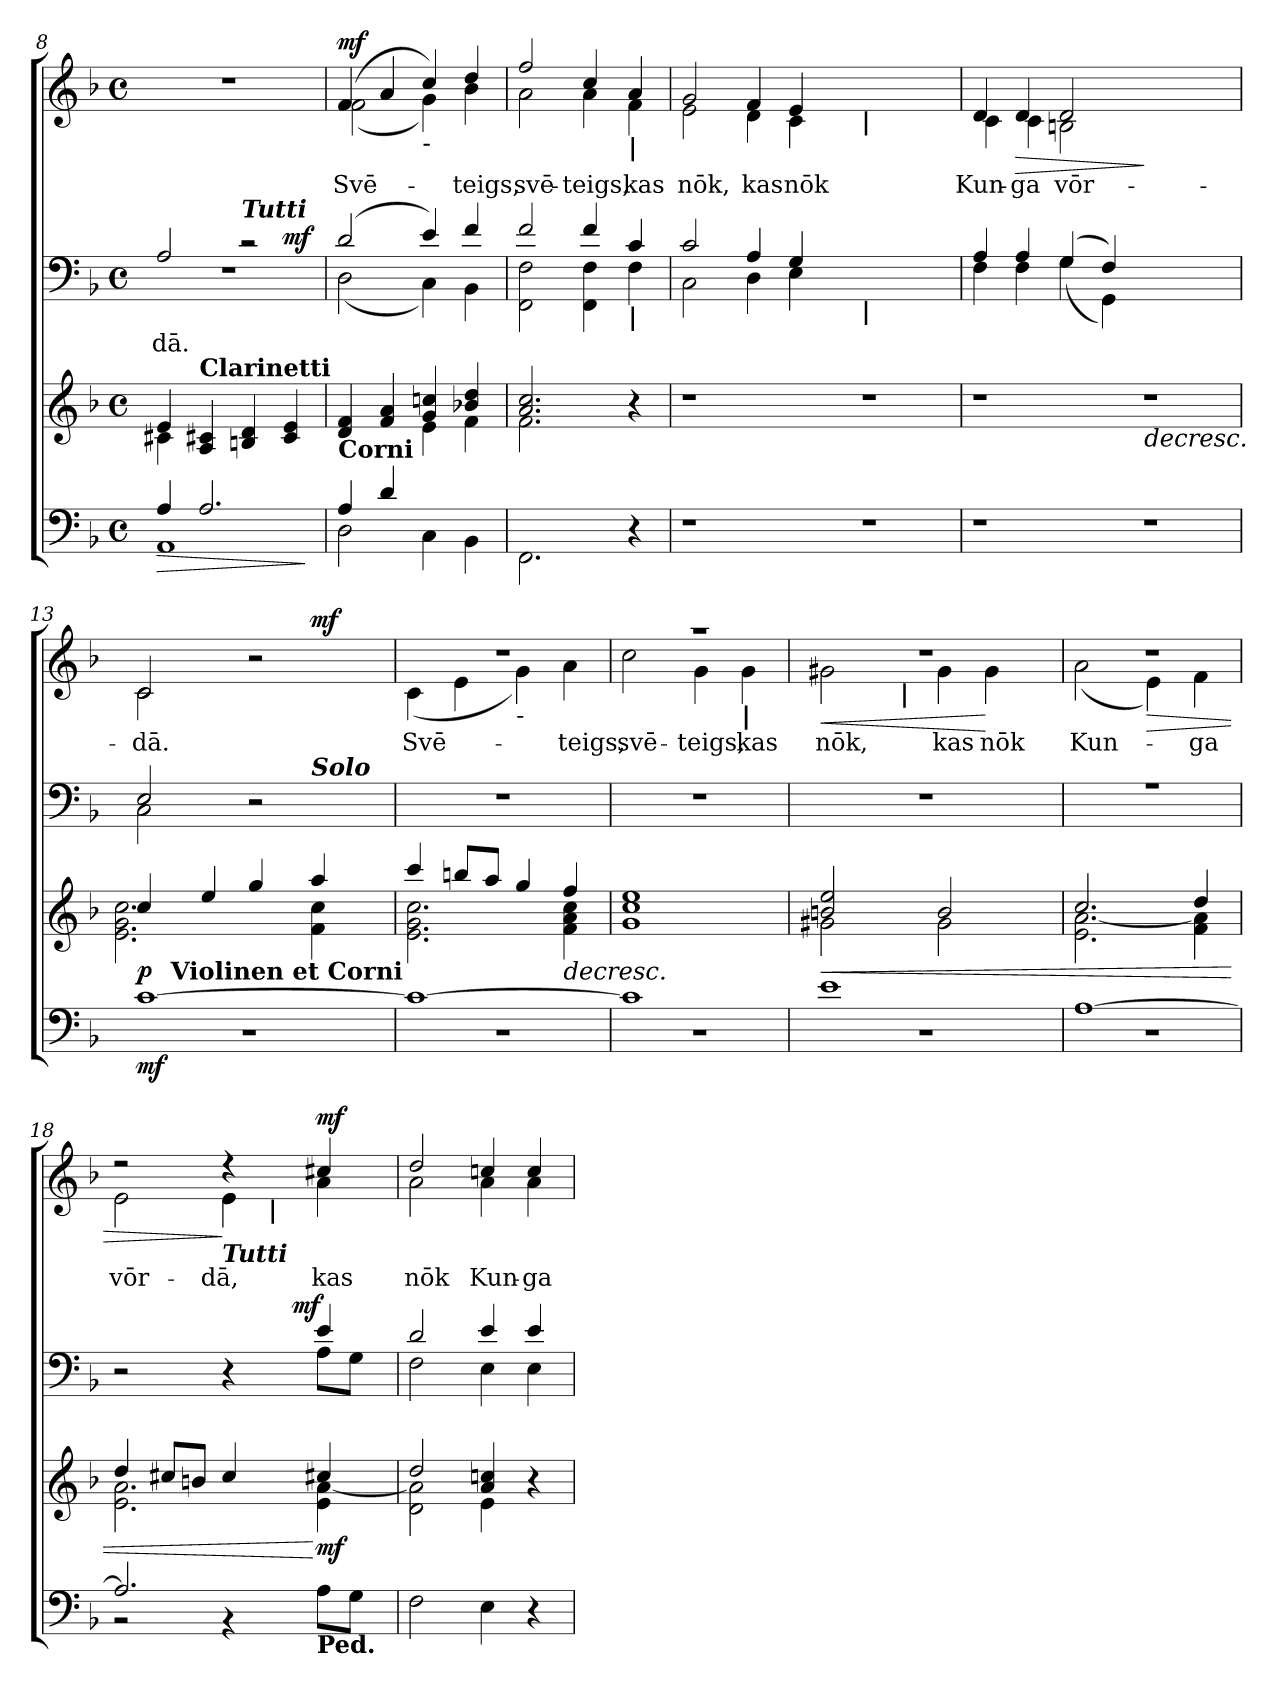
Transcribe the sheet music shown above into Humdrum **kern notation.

**kern	**dynam	**kern	**dynam	**kern	**text	**dynam	**kern	**text	**dynam
*part4	*part4	*part3	*part3	*part2	*part2	*part2	*part1	*part1	*part1
*staff4	*staff4	*staff3	*staff3	*staff2	*staff2	*staff2	*staff1	*staff1	*staff1
*clefF4	*	*clefG2	*	*clefF4	*	*	*clefG2	*	*
*k[b-]	*	*k[b-]	*	*k[b-]	*	*	*k[b-]	*	*
*F:	*	*F:	*	*F:	*	*	*F:	*	*
*M4/4	*	*M4/4	*	*M4/4	*	*	*M4/4	*	*
*met(c)	*	*met(c)	*	*met(c)	*	*	*met(c)	*	*
=8	=8	=8	=8	=8	=8	=8	=8	=8	=8
!	!LO:HP:b	!	!	!	!	!	!	!	!
*^	*	*^	*	*	*	*	*	*	*
!	!	!	!	!	!	!	!LO:LY:a:color=#000000	!	!	!	!
*	*	*	*	*	*	*^	*	*	*^	*	*
*	*	*	*	*	*	*	*^	*	*	*	*	*	*
4Ai/	1AAi	>	4ei/	4c#Xi\	.	2Ai/	1r	2.ryy	-dā.	.	1r	1ryy	.	.
!	!	!	!LO:TX:a:B:t=Clarinetti	!	!	!	!	!	!	!	!	!	!	!
2.Ai/	.	.	4Ai/ 4c#Xi	4ryy	.	.	.	.	.	.	.	.	.	.
!	!	!	!	!	!	!LO:TX:a:Bi:t=Tutti	!	!	!	!	!	!	!	!
.	.	.	4Bni/ 4di	2ryy	.	2r	.	.	.	.	.	.	.	.
.	.	.	4c#i/ 4ei	.	.	.	.	4ryy	.	mf	.	.	.	.
*v	*v	*	*	*	*	*	*	*	*	*	*v	*v	*	*
*	*	*v	*v	*	*	*	*	*	*	*	*	*
.	]	.	.	.	.	.	.	.	.	.	.
*	*	*	*	*	*v	*v	*	*	*	*	*
=9	=9	=9	=9	=9	=9	=9	=9	=9	=9	=9
*^	*	*^	*	*	*	*	*	*	*	*
*	*	*	*	*	*	*	*^	*	*	*	*	*
!LO:TX:a:B:t=Corni	!	!	!	!	!	!	!	!	!	!	!	!	!
!	!	!	!	!	!	!	!	!	!	!	!	!LO:LY:b:color=#000000	!
*	*	*	*	*	*	*	*v	*v	*	*	*^	*	*
4Ai/	2Di\	.	4di/ 4fi	2ryy	.	(2di/	(2Di\	.	.	(4fi/	(2fi\	Svē-	mf
4di/	.	.	4fi/ 4ai	.	.	.	.	.	.	4ai/	.	.	.
!	!	!	!	!	!	!	!	!	!	!LO:TX:b:t=-	!	!	!
4Ci\	2ryy	.	4gi/ 4ccni	4ei\	.	4ei/)	4Ci\)	.	.	4cci/)	4gi\)	.	.
!	!	!	!	!	!	!	!	!	!	!	!	!LO:LY:b:color=#000000	!
4BB-i\	.	.	4b-Xi/ 4ddi	4fi\	.	4fi/	4BB-i\	.	.	4ddi/	4b-i\	-teigs,	.
*v	*v	*	*	*	*	*	*	*	*	*	*	*	*
=10	=10	=10	=10	=10	=10	=10	=10	=10	=10	=10	=10	=10
!	!	!	!	!	!	!	!	!	!	!	!LO:LY:b:color=#000000	!
2.FFi\	.	2.ai/ 2.cci	2.fi\	.	2fi/	2FFi\ 2Fi	.	.	2ffi/	2ai\	svē-	.
!	!	!	!	!	!	!	!	!	!	!	!LO:LY:b:color=#000000	!
.	.	.	.	.	4fi/	4FFi\ 4Fi	.	.	4cci/	4ai\	-teigs,	.
!	!	!	!	!	!	!	!	!	!LO:TX:b:B:t=|	!	!	!
!	!	!	!	!	!LO:TX:b:B:t=|	!	!	!	!	!	!	!
!	!	!	!	!	!	!	!	!	!	!	!LO:LY:b:color=#000000	!
4r	.	4r	4ryy	.	4ci/	4Fi\	.	.	4ai/	4fi\	kas	.
*	*	*v	*v	*	*	*	*	*	*v	*v	*	*
=11	=11	=11	=11	=11	=11	=11	=11	=11	=11	=11
*	*	*^	*	*	*	*	*	*^	*	*
!	!	!	!	!	!	!	!	!	!	!	!LO:LY:b:color=#000000	!
*	*	*v	*v	*	*	*^	*	*	*	*^	*	*
1r	.	1r	.	2ci/	2Ci\	2ryy	.	.	2gi/	2ei\	2ryy	nōk,	.
!	!	!	!	!	!	!	!	!	!	!	!	!LO:LY:b:color=#000000	!
.	.	.	.	4Ai/	4Di\	4ryy	.	.	4fi/	4di\	4ryy	kas	.
!	!	!	!	!	!	!	!	!	!	!	!	!LO:LY:b:color=#000000	!
.	.	.	.	4Gi/	4Ei\	8ryy	.	.	4ei/	4ci\	8ryy	nōk	.
.	.	.	.	.	.	16ryy	.	.	.	.	16ryy	.	.
.	.	.	.	.	.	32ryy	.	.	.	.	32ryy	.	.
.	.	.	.	.	.	64ryy	.	.	.	.	64ryy	.	.
.	.	.	.	.	.	128...ryy	.	.	.	.	128...ryy	.	.
!	!	!	!	!	!	!	!	!	!	!	!LO:TX:b:B:t=|	!	!
!	!	!	!	!	!	!LO:TX:b:B:t=|	!	!	!	!	!	!	!
.	.	.	.	.	.	1ryy	.	.	.	.	1ryy	.	.
1r	.	1r	.	1ryy	1ryy	.	.	.	1ryy	1ryy	.	.	.
.	.	.	.	.	.	1024ryy	.	.	.	.	1024ryy	.	.
*	*	*	*	*	*v	*v	*	*	*	*	*	*	*
*	*	*	*	*	*	*	*	*v	*v	*v	*	*
!!LO:LB:g=z
=12	=12	=12	=12	=12	=12	=12	=12	=12	=12	=12
*	*	*	*	*	*^	*	*	*^	*	*
*	*	*	*	*	*	*	*	*	*	*^	*	*
!	!	!	!	!	!	!	!	!	!	!	!	!LO:LY:b:color=#000000	!
*	*	*	*	*	*v	*v	*	*	*	*	*	*	*
*	*	*	*	*	*	*	*	*	*v	*v	*	*
1r	.	1r	.	4Ai/	4Fi\	.	.	4di/	4ci\	Kun-	.
!	!	!	!	!	!	!	!	!	!	!LO:LY:b:color=#000000	!LO:HP:b
.	.	.	.	4Ai/	4Fi\	.	.	4di/	4ci\	-ga	>
!	!	!	!	!	!	!	!	!	!	!LO:LY:b:color=#000000	!
.	.	.	.	(4Gi/	(4Gi\	.	.	2di/	2Bni\	vōr-	.
.	.	.	.	4Fi/)	4GGi\)	.	.	.	.	.	.
!	!	!	!LO:HP:b	!	!	!	!	!	!	!	!
1r	.	1r	>	1ryy	1ryy	.	.	1ryy	1ryy	.	]
*	*	*	*	*	*	*	*	*v	*v	*	*
=13	=13	=13	=13	=13	=13	=13	=13	=13	=13	=13
*^	*	*^	*	*	*	*	*	*	*	*
*	*	*	*	*	*	*	*	*	*	*^	*	*
!	!	!	!	!	!	!	!	!	!	!	!	!LO:LY:b:color=#000000	!
*	*	*	*	*^	*	*	*^	*	*	*	*^	*	*
[>1ci	1r	mf	4cci/	2.ei\ 2.gi 2.cci	8ryy	p	2Ei/	2Ci\	2.ryy	.	.	2ci/	2ci\	2.ryy	-dā.	.
.	.	.	.	.	512.ryy	.	.	.	.	.	.	.	.	.	.	.
!	!	!	!	!	!LO:TX:b:B:t=Violinen et Corni	!	!	!	!	!	!	!	!	!	!	!
.	.	.	.	.	2ryy	.	.	.	.	.	.	.	.	.	.	.
.	.	.	4eei/	.	.	]	.	.	.	.	.	.	.	.	.	.
.	.	.	4ggi/	.	.	.	2r	2ryy	.	.	.	2r	2ryy	.	.	.
.	.	.	.	.	4ryy	.	.	.	.	.	.	.	.	.	.	.
!	!	!	!	!	!	!	!	!	!LO:TX:a:Bi:t=Solo	!	!	!	!	!	!	!
.	.	.	4aai/	4fi\ 4cci	.	.	.	.	4ryy	.	.	.	.	4ryy	.	mf
.	.	.	.	.	16ryy	.	.	.	.	.	.	.	.	.	.	.
.	.	.	.	.	32ryy	.	.	.	.	.	.	.	.	.	.	.
.	.	.	.	.	64ryy	.	.	.	.	.	.	.	.	.	.	.
.	.	.	.	.	128ryy	.	.	.	.	.	.	.	.	.	.	.
.	.	.	.	.	256ryy	.	.	.	.	.	.	.	.	.	.	.
.	.	.	.	.	1024ryy	.	.	.	.	.	.	.	.	.	.	.
*	*	*	*	*v	*v	*	*	*	*	*	*	*	*v	*v	*	*
*	*	*	*	*	*	*v	*v	*v	*	*	*	*	*	*
=14	=14	=14	=14	=14	=14	=14	=14	=14	=14	=14	=14	=14
*	*	*	*	*^	*	*^	*	*	*	*^	*	*
*	*	*	*	*	*	*	*	*^	*	*	*	*	*	*	*
!	!	!	!	!	!	!	!	!	!	!	!	!	!	!	!LO:LY:b:color=#000000	!
*	*	*	*	*v	*v	*	*	*	*	*	*	*	*v	*v	*	*
*	*	*	*	*	*	*v	*v	*v	*	*	*	*	*	*
1ci_>	1r	.	4ccci/	2.ei\ 2.gi 2.cci	.	1r	.	.	1r	(4ci\	Svē-	.
.	.	.	8bbni/L	.	.	.	.	.	.	4ei\	.	.
.	.	.	8aai/J	.	.	.	.	.	.	.	.	.
!	!	!	!	!	!	!	!	!	!	!LO:TX:b:t=-	!	!
.	.	.	4ggi/	.	.	.	.	.	.	4gi\)	.	.
!	!	!	!	!	!LO:HP:b	!	!	!	!	!	!	!
!	!	!	!	!	!	!	!	!	!	!	!LO:LY:b:color=#000000	!
.	.	.	4ffi/	4fi\ 4ai 4cci	>	.	.	.	.	4ai\	-teigs,	.
*	*	*	*v	*v	*	*	*	*	*	*	*	*
=15	=15	=15	=15	=15	=15	=15	=15	=15	=15	=15	=15
*	*	*	*^	*	*	*	*	*	*	*	*
!	!	!	!	!	!	!	!	!	!	!	!LO:LY:b:color=#000000	!
*	*	*	*v	*v	*	*	*	*	*	*	*	*
1ci]	1r	.	1gi 1cci 1eei	.	1r	.	.	1r	2cci\	svē-	.
!	!	!	!	!	!	!	!	!	!	!LO:LY:b:color=#000000	!
.	.	.	.	.	.	.	.	.	4gi\	-teigs,	.
!	!	!	!	!	!	!	!	!	!LO:TX:b:B:t=|	!	!
!	!	!	!	!	!	!	!	!	!	!LO:LY:b:color=#000000	!
.	.	.	.	.	.	.	.	.	4gi\	kas	.
=16	=16	=16	=16	=16	=16	=16	=16	=16	=16	=16	=16
*	*	*	*^	*	*	*	*	*	*	*	*
!	!	!	!	!	!LO:HP:b	!	!	!	!	!	!	!
!	!	!	!	!	!	!	!	!	!	!	!LO:LY:b:color=#000000	!LO:HP:b
*	*	*	*	*	*	*	*	*	*	*^	*	*
1ei	1r	.	2bni/ 2eei	2g#Xi\	<	1r	.	.	1r	2g#Xi\	4ryy	nōk,	<
.	.	.	.	.	.	.	.	.	.	.	16ryy	.	.
.	.	.	.	.	.	.	.	.	.	.	64ryy	.	.
.	.	.	.	.	.	.	.	.	.	.	512.ryy	.	.
!	!	!	!	!	!	!	!	!	!	!	!LO:TX:b:B:t=|	!	!
.	.	.	.	.	.	.	.	.	.	.	2ryy	.	.
!	!	!	!	!	!	!	!	!	!	!	!	!LO:LY:b:color=#000000	!
.	.	.	2bi/	2g#i\	]	.	.	.	.	4g#i\	.	kas	.
!	!	!	!	!	!	!	!	!	!	!	!	!LO:LY:b:color=#000000	!
.	.	.	.	.	.	.	.	.	.	4g#i\	.	nōk	[
.	.	.	.	.	.	.	.	.	.	.	8ryy	.	.
.	.	.	.	.	.	.	.	.	.	.	32ryy	.	.
.	.	.	.	.	.	.	.	.	.	.	128ryy	.	.
.	.	.	.	.	.	.	.	.	.	.	256ryy	.	.
.	.	.	.	.	.	.	.	.	.	.	1024ryy	.	.
*	*	*	*	*	*	*	*	*	*	*v	*v	*	*
!!LO:PB:g=z
=17	=17	=17	=17	=17	=17	=17	=17	=17	=17	=17	=17	=17
*	*	*	*	*	*	*^	*	*	*	*	*	*
*	*	*	*	*	*	*	*	*	*	*	*^	*	*
!	!	!	!	!	!	!	!	!	!	!	!	!	!LO:LY:b:color=#000000	!
*	*	*	*	*	*	*	*	*	*	*	*v	*v	*	*
[>1Ai	1r	.	2.cci/	2.ei\ [<2.ai	.	1r	1ryy	.	.	1r	(2ai\	Kun-	.
!	!	!	!	!	!	!	!	!	!	!	!	!	!LO:HP:b
.	.	.	.	.	.	.	.	.	.	.	4ei\)	.	>
!	!	!	!	!	!	!	!	!	!	!	!	!LO:LY:b:color=#000000	!
.	.	.	4ddi/	4fi\ 4ai]	.	.	.	.	.	.	4fi\	-ga	.
=18	=18	=18	=18	=18	=18	=18	=18	=18	=18	=18	=18	=18	=18
!	!	!	!	!	!	!	!	!	!	!	!	!LO:LY:b:color=#000000	!
*	*	*	*	*	*	*	*^	*	*	*	*^	*	*
2.Ai/]	2r	.	4ddi/	2.ei\ 2.ai	.	2r	2ryy	2ryy	.	.	2r	2ei\	2ryy	vōr-	.
.	.	.	8cc#Xi/L	.	.	.	.	.	.	.	.	.	.	.	.
.	.	.	8bni/J	.	.	.	.	.	.	.	.	.	.	.	.
!	!	!	!	!	!	!	!	!	!	!	!LO:TX:b:Bi:t=Tutti	!	!	!	!
!	!	!	!	!	!	!	!	!	!	!	!	!	!	!LO:LY:b:color=#000000	!
.	4r	.	4cc#i/	.	.	4r	4ryy	8ryy	.	.	4r	4ei\	16ryy	-dā,	]
.	.	.	.	.	.	.	.	.	.	.	.	.	32ryy	.	.
.	.	.	.	.	.	.	.	.	.	.	.	.	64...ryy	.	.
!	!	!	!	!	!	!	!	!	!	!	!	!	!LO:TX:b:B:t=|	!	!
.	.	.	.	.	.	.	.	.	.	.	.	.	4ryy	.	.
.	.	.	.	.	.	.	.	32ryy	.	.	.	.	.	.	.
.	.	.	.	.	.	.	.	128ryy	.	.	.	.	.	.	.
.	.	.	.	.	.	.	.	256ryy	.	.	.	.	.	.	.
.	.	.	.	.	.	.	.	1024ryy	.	.	.	.	.	.	.
.	.	.	.	.	.	.	.	4ryy	.	mf	.	.	.	.	.
!LO:TX:b:B:t=Ped.	!	!	!	!	!	!	!	!	!	!	!	!	!	!	!
!	!	!	!	!	!	!	!	!	!	!	!	!	!	!LO:LY:b:color=#000000	!
8Ai\L	4ryy	.	4cc#Xi/	4ei\ [<4ai	[ mf	4ei/	8Ai\L	.	.	.	4cc#Xi/	4ai\	.	kas	mf
.	.	.	.	.	.	.	.	.	.	.	.	.	8ryy	.	.
8Gi\J	.	.	.	.	.	.	8Gi\J	.	.	.	.	.	.	.	.
.	.	.	.	.	.	.	.	16ryy	.	.	.	.	.	.	.
.	.	.	.	.	.	.	.	64ryy	.	.	.	.	.	.	.
.	.	.	.	.	.	.	.	512.ryy	.	.	.	.	.	.	.
.	.	.	.	.	.	.	.	.	.	.	.	.	512ryy	.	.
*	*	*	*	*	*	*	*v	*v	*	*	*	*	*	*	*
*v	*v	*	*	*	*	*	*	*	*	*v	*v	*v	*	*
=19	=19	=19	=19	=19	=19	=19	=19	=19	=19	=19	=19
*^	*	*	*	*	*	*^	*	*	*^	*	*
*	*	*	*	*	*	*	*	*	*	*	*	*^	*	*
!	!	!	!	!	!	!	!	!	!	!	!	!	!	!LO:LY:b:color=#000000	!
*	*	*	*	*	*	*	*v	*v	*	*	*	*	*	*	*
*v	*v	*	*	*	*	*	*	*	*	*	*v	*v	*	*
2Fi\	.	2ddi/	2di\ 2ai]	.	2di/	2Fi\	.	.	2ddi/	2ai\	nōk	.
!	!	!	!	!	!	!	!	!	!	!	!LO:LY:b:color=#000000	!
4Ei\	.	4ai/ 4ccni	4ei\	.	4ei/	4Ei\	.	.	4ccni/	4ai\	Kun-	.
!	!	!	!	!	!	!	!	!	!	!	!LO:LY:b:color=#000000	!
4r	.	4r	4ryy	.	4ei/	4Ei\	.	.	4cci/	4ai\	-ga	.
*	*	*v	*v	*	*	*	*	*	*v	*v	*	*
*	*	*	*	*v	*v	*	*	*	*	*
=	=	=	=	=	=	=	=	=	=
*-	*-	*-	*-	*-	*-	*-	*-	*-	*-
